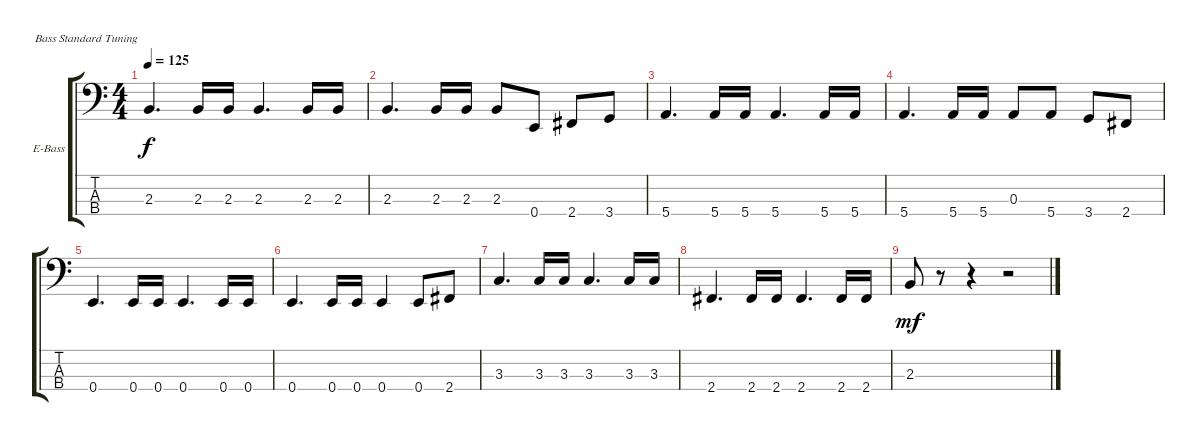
\defaultSystemsLayout 4
\bracketExtendMode groupsimilarinstruments
\firstSystemTrackNameOrientation horizontal
\otherSystemsTrackNameOrientation horizontal
\track ("Electric Bass" "E-Bass") {instrument electricbassfinger}
\staff {score tabs}
\tuning (G2 D2 A1 E1)
\ts (4 4)
\tempo 125
\clef f4
\ks c
2.3.4{d dy f} 2.3.16 2.3.16 2.3.4{d} 2.3.16 2.3.16 |
2.3.4{d} 2.3.16 2.3.16 2.3.8 0.4.8 2.4.8 3.4.8 |
5.4.4{d} 5.4.16 5.4.16 5.4.4{d} 5.4.16 5.4.16 |
5.4.4{d} 5.4.16 5.4.16 0.3.8 5.4.8 3.4.8 2.4.8 |
0.4.4{d} 0.4.16 0.4.16 0.4.4{d} 0.4.16 0.4.16 |
0.4.4{d} 0.4.16 0.4.16 0.4.4 0.4.8 2.4.8 |
3.3.4{d} 3.3.16 3.3.16 3.3.4{d} 3.3.16 3.3.16 |
2.4.4{d} 2.4.16 2.4.16 2.4.4{d} 2.4.16 2.4.16 |
2.3.8{dy mf} r.8 r.4 r.2
